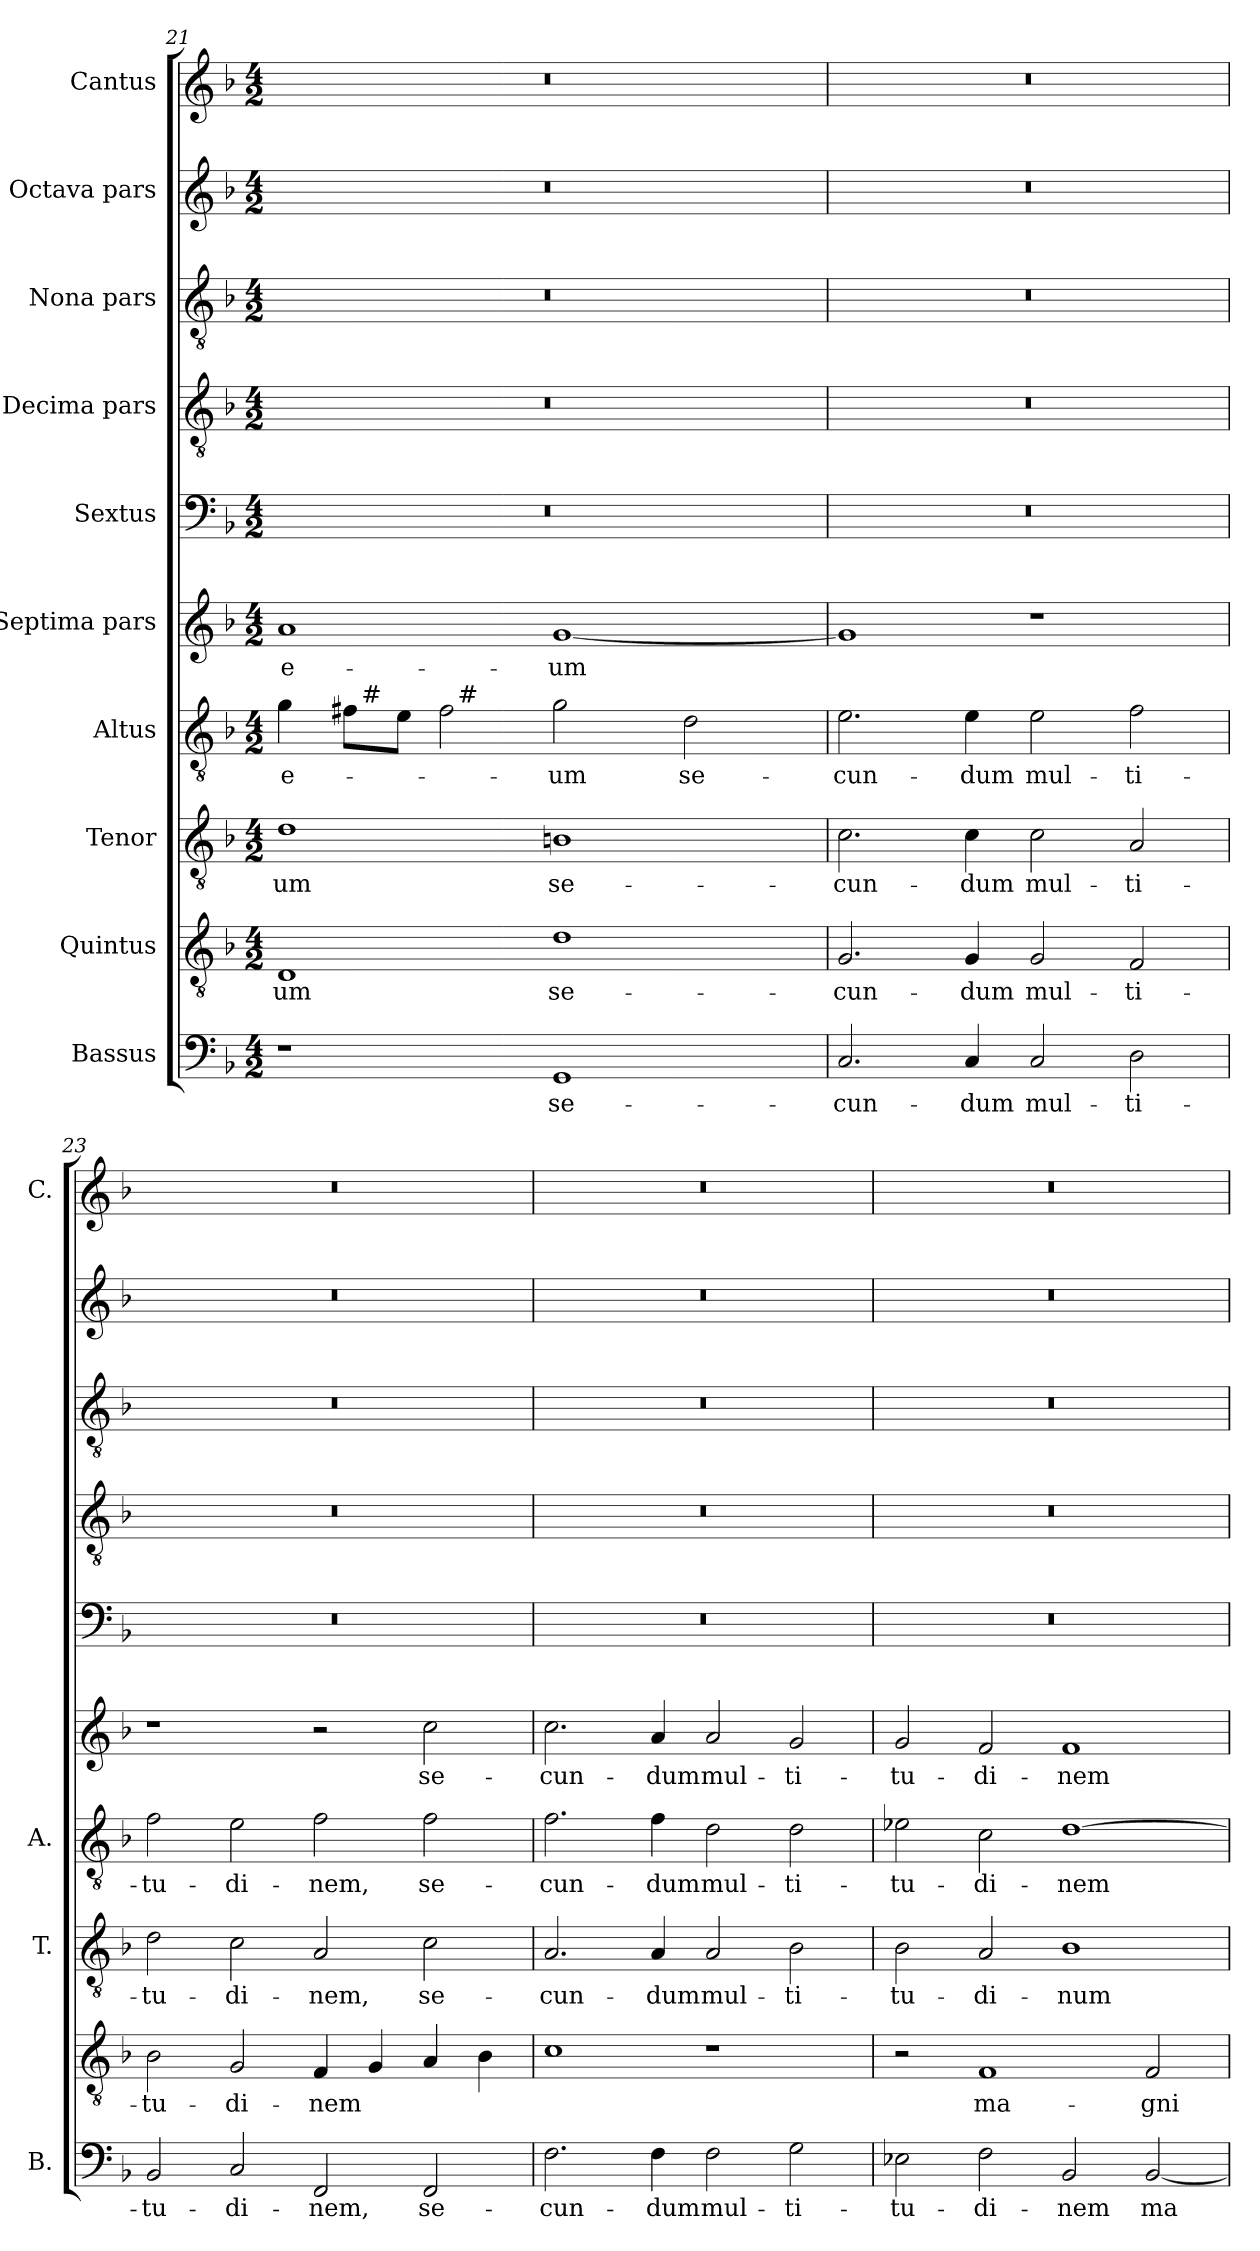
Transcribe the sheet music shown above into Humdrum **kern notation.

**kern	**text	**kern	**text	**kern	**text	**kern	**text	**kern	**text	**kern	**kern	**kern	**kern	**kern
*part10	*part10	*part9	*part9	*part8	*part8	*part7	*part7	*part6	*part6	*part5	*part4	*part3	*part2	*part1
*staff10	*staff10	*staff9	*staff9	*staff8	*staff8	*staff7	*staff7	*staff6	*staff6	*staff5	*staff4	*staff3	*staff2	*staff1
*I"Bassus	*	*I"Quintus	*	*I"Tenor	*	*I"Altus	*	*I"Septima pars	*	*I"Sextus	*I"Decima pars	*I"Nona pars	*I"Octava pars	*I"Cantus
*I'B.	*	*	*	*I'T.	*	*I'A.	*	*	*	*	*	*	*	*I'C.
!!LO:PB:g=z
*clefF4	*	*clefGv2	*	*clefGv2	*	*clefGv2	*	*clefG2	*	*clefF4	*clefGv2	*clefGv2	*clefG2	*clefG2
*	*	*ITrd7c12	*	*ITrd7c12	*	*ITrd7c12	*	*	*	*	*ITrd7c12	*ITrd7c12	*	*
*k[b-]	*	*k[b-]	*	*k[b-]	*	*k[b-]	*	*k[b-]	*	*k[b-]	*k[b-]	*k[b-]	*k[b-]	*k[b-]
*d:	*	*d:	*	*d:	*	*d:	*	*d:	*	*d:	*d:	*d:	*d:	*d:
*M4/2	*	*M4/2	*	*M4/2	*	*M4/2	*	*M4/2	*	*M4/2	*M4/2	*M4/2	*M4/2	*M4/2
=21	=21	=21	=21	=21	=21	=21	=21	=21	=21	=21	=21	=21	=21	=21
!	!	!	!LO:LY:b	!	!LO:LY:b	!	!LO:LY:b	!	!LO:LY:b	!LO:N:vis=1	!LO:N:vis=1	!LO:N:vis=1	!LO:N:vis=1	!LO:N:vis=1
*	*	*	*	*	*	*^	*	*	*	*	*	*	*	*
*	*	*	*	*	*	*	*^	*	*	*	*	*	*	*	*
1r	.	1DD	-um	1D	-um	4G\	4ryy	2ryy	e-	1a	e-	0r	0r	0r	0r	0r
.	.	.	.	.	.	8F#\L	32ryy	.	.	.	.	.	.	.	.	.
!	!	!	!	!	!	!	!LO:TX:a:t=#	!	!	!	!	!	!	!	!	!
.	.	.	.	.	.	.	1ryy	.	.	.	.	.	.	.	.	.
.	.	.	.	.	.	8E\J	.	.	.	.	.	.	.	.	.	.
.	.	.	.	.	.	2F#\	.	32ryy	.	.	.	.	.	.	.	.
!	!	!	!	!	!	!	!	!LO:TX:a:t=#	!	!	!	!	!	!	!	!
.	.	.	.	.	.	.	.	1ryy	.	.	.	.	.	.	.	.
!	!LO:LY:b	!	!LO:LY:b	!	!LO:LY:b	!	!	!	!LO:LY:b	!	!LO:LY:b	!	!	!	!	!
1GG	se-	1D	se-	1BBn	se-	2G\	.	.	-um	[<1g	-um	.	.	.	.	.
.	.	.	.	.	.	.	2ryy	.	.	.	.	.	.	.	.	.
!	!	!	!	!	!	!	!	!	!LO:LY:b	!	!	!	!	!	!	!
.	.	.	.	.	.	2D\	.	.	se-	.	.	.	.	.	.	.
.	.	.	.	.	.	.	.	4...ryy	.	.	.	.	.	.	.	.
.	.	.	.	.	.	.	8..ryy	.	.	.	.	.	.	.	.	.
=22	=22	=22	=22	=22	=22	=22	=22	=22	=22	=22	=22	=22	=22	=22	=22	=22
!	!LO:LY:b	!	!LO:LY:b	!	!LO:LY:b	!	!	!	!LO:LY:b	!	!	!LO:N:vis=1	!LO:N:vis=1	!LO:N:vis=1	!LO:N:vis=1	!LO:N:vis=1
*	*	*	*	*	*	*v	*v	*v	*	*	*	*	*	*	*	*
2.C/	-cun-	2.GG/	-cun-	2.C\	-cun-	2.E\	-cun-	1g]	.	0r	0r	0r	0r	0r
!	!LO:LY:b	!	!LO:LY:b	!	!LO:LY:b	!	!LO:LY:b	!	!	!	!	!	!	!
4C/	-dum	4GG/	-dum	4C\	-dum	4E\	-dum	.	.	.	.	.	.	.
!	!LO:LY:b	!	!LO:LY:b	!	!LO:LY:b	!	!LO:LY:b	!	!	!	!	!	!	!
2C/	mul-	2GG/	mul-	2C\	mul-	2E\	mul-	1r	.	.	.	.	.	.
!	!LO:LY:b	!	!LO:LY:b	!	!LO:LY:b	!	!LO:LY:b	!	!	!	!	!	!	!
2D\	-ti-	2FF/	-ti-	2AA/	-ti-	2F\	-ti-	.	.	.	.	.	.	.
=23	=23	=23	=23	=23	=23	=23	=23	=23	=23	=23	=23	=23	=23	=23
!	!LO:LY:b	!	!LO:LY:b	!	!LO:LY:b	!	!LO:LY:b	!	!	!LO:N:vis=1	!LO:N:vis=1	!LO:N:vis=1	!LO:N:vis=1	!LO:N:vis=1
2BB-/	-tu-	2BB-\	-tu-	2D\	-tu-	2F\	-tu-	1r	.	0r	0r	0r	0r	0r
!	!LO:LY:b	!	!LO:LY:b	!	!LO:LY:b	!	!LO:LY:b	!	!	!	!	!	!	!
2C/	-di-	2GG/	-di-	2C\	-di-	2E\	-di-	.	.	.	.	.	.	.
!	!LO:LY:b	!	!LO:LY:b	!	!LO:LY:b	!	!LO:LY:b	!	!	!	!	!	!	!
2FF/	-nem,	4FF/	-nem	2AA/	-nem,	2F\	-nem,	2r	.	.	.	.	.	.
.	.	4GG/	.	.	.	.	.	.	.	.	.	.	.	.
!	!LO:LY:b	!	!	!	!LO:LY:b	!	!LO:LY:b	!	!LO:LY:b	!	!	!	!	!
2FF/	se-	4AA/	.	2C\	se-	2F\	se-	2cc\	se-	.	.	.	.	.
.	.	4BB-\	.	.	.	.	.	.	.	.	.	.	.	.
=24	=24	=24	=24	=24	=24	=24	=24	=24	=24	=24	=24	=24	=24	=24
!	!LO:LY:b	!	!	!	!LO:LY:b	!	!LO:LY:b	!	!LO:LY:b	!LO:N:vis=1	!LO:N:vis=1	!LO:N:vis=1	!LO:N:vis=1	!LO:N:vis=1
2.F\	-cun-	1C	.	2.AA/	-cun-	2.F\	-cun-	2.cc\	-cun-	0r	0r	0r	0r	0r
!	!LO:LY:b	!	!	!	!LO:LY:b	!	!LO:LY:b	!	!LO:LY:b	!	!	!	!	!
4F\	-dum	.	.	4AA/	-dum	4F\	-dum	4a/	-dum	.	.	.	.	.
!	!LO:LY:b	!	!	!	!LO:LY:b	!	!LO:LY:b	!	!LO:LY:b	!	!	!	!	!
2F\	mul-	1r	.	2AA/	mul-	2D\	mul-	2a/	mul-	.	.	.	.	.
!	!LO:LY:b	!	!	!	!LO:LY:b	!	!LO:LY:b	!	!LO:LY:b	!	!	!	!	!
2G\	-ti-	.	.	2BB-\	-ti-	2D\	-ti-	2g/	-ti-	.	.	.	.	.
=25	=25	=25	=25	=25	=25	=25	=25	=25	=25	=25	=25	=25	=25	=25
!	!LO:LY:b	!	!	!	!LO:LY:b	!	!LO:LY:b	!	!LO:LY:b	!LO:N:vis=1	!LO:N:vis=1	!LO:N:vis=1	!LO:N:vis=1	!LO:N:vis=1
2E-X\	-tu-	2r	.	2BB-\	-tu-	2E-X\	-tu-	2g/	-tu-	0r	0r	0r	0r	0r
!	!LO:LY:b	!	!LO:LY:b	!	!LO:LY:b	!	!LO:LY:b	!	!LO:LY:b	!	!	!	!	!
2F\	-di-	1FF	ma-	2AA/	-di-	2C\	-di-	2f/	-di-	.	.	.	.	.
!	!LO:LY:b	!	!	!	!LO:LY:b	!	!LO:LY:b	!	!LO:LY:b	!	!	!	!	!
2BB-/	-nem	.	.	1BB-	-num	[>1D	-nem	1f	-nem	.	.	.	.	.
!	!LO:LY:b	!	!LO:LY:b	!	!	!	!	!	!	!	!	!	!	!
[<2BB-/	ma-	2FF/	-gni-	.	.	.	.	.	.	.	.	.	.	.
=	=	=	=	=	=	=	=	=	=	=	=	=	=	=
*-	*-	*-	*-	*-	*-	*-	*-	*-	*-	*-	*-	*-	*-	*-
